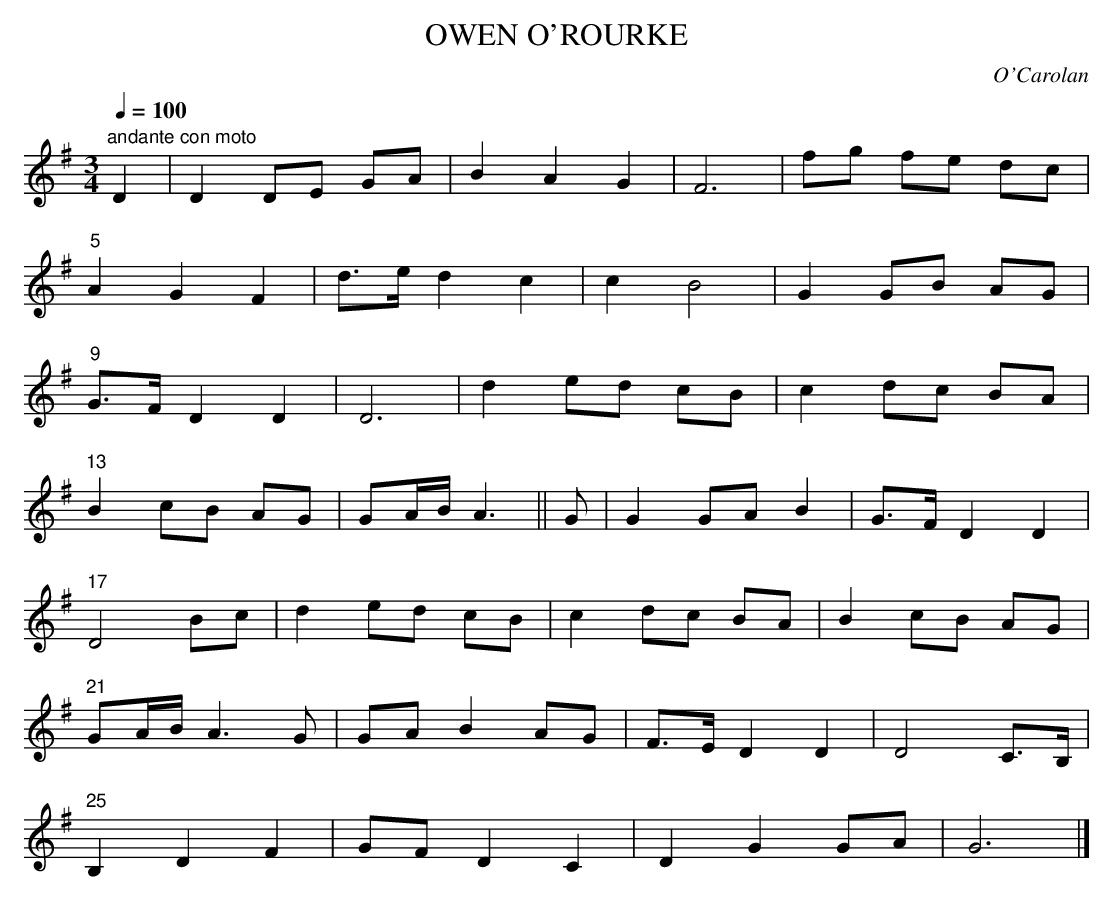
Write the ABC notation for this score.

X:1
T:OWEN O'ROURKE
C:O'Carolan
Q:1/4=100
M:3/4
L:1/8
K:G
"andante con moto"
D2|D2 DE GA|B2 A2 G2|F6|fg fe dc|
"5"A2 G2 F2|d>e d2c2|c2 B4|G2 GB AG|
"9"G>F D2 D2|D6|d2 ed cB|c2 dc BA|
"13"B2 cB AG|GA/2B/2 A3||G|G2 GA B2|G>F D2 D2|
"17"D4 Bc|d2 ed cB|c2 dc BA|B2 cB AG|
"21"GA/2B/2 A3G|GA B2 AG|F>E D2 D2|D4 C>B,|
"25"B,2 D2 F2|GF D2 C2|D2 G2 GA|G6|]
